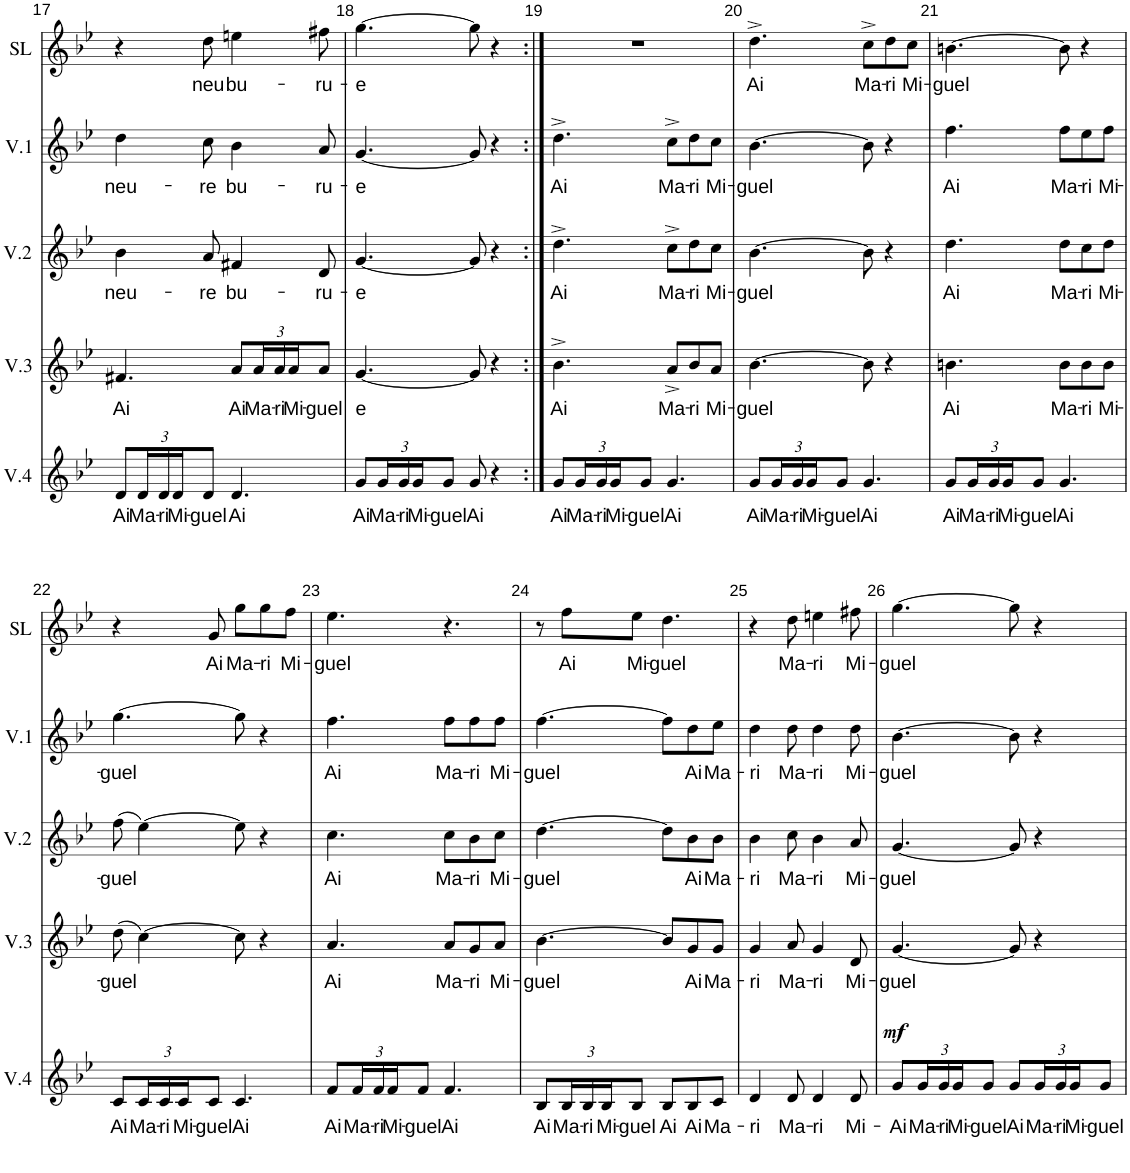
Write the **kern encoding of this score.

**kern	**text	**dynam	**kern	**text	**kern	**text	**kern	**text	**kern	**text
*part5	*part5	*part5	*part4	*part4	*part3	*part3	*part2	*part2	*part1	*part1
*staff5	*staff5	*staff5	*staff4	*staff4	*staff3	*staff3	*staff2	*staff2	*staff1	*staff1
*I"Voix 4	*	*	*I"Voix 3	*	*I"Voix 2	*	*I"Voix 1	*	*I"Solo	*
*I'V.4	*	*	*I'V.3	*	*I'V.2	*	*I'V.1	*	*I'SL	*
!!LO:PB:g=z
*clefG2	*	*	*clefG2	*	*clefG2	*	*clefG2	*	*clefG2	*
*k[b-e-]	*	*	*k[b-e-]	*	*k[b-e-]	*	*k[b-e-]	*	*k[b-e-]	*
*M6/8	*	*	*M6/8	*	*M6/8	*	*M6/8	*	*M6/8	*
=17	=17	=17	=17	=17	=17	=17	=17	=17	=17	=17
!	!LO:LY:b	!	!	!LO:LY:b	!	!LO:LY:b	!	!LO:LY:b	!	!
8d/L	Ai	.	4.f#X/	Ai	4b-\	neu-	4dd\	neu-	4r	.
*Xbrackettup	*	*	*	*	*	*	*	*	*	*
!	!LO:LY:b	!	!	!	!	!	!	!	!	!
24d/L	Ma-	.	.	.	.	.	.	.	.	.
!	!LO:LY:b	!	!	!	!	!	!	!	!	!
24d/	-ri	.	.	.	.	.	.	.	.	.
!	!LO:LY:b	!	!	!	!	!	!	!	!	!
24d/J	Mi-	.	.	.	.	.	.	.	.	.
!	!LO:LY:b	!	!	!	!	!LO:LY:b	!	!LO:LY:b	!	!LO:LY:b
8d/J	-guel	.	.	.	8a/	-re	8cc\	-re	8dd\	neu
!	!LO:LY:b	!	!	!LO:LY:b	!	!LO:LY:b	!	!LO:LY:b	!	!LO:LY:b
4.d/	Ai	.	8a/L	Ai	4f#X/	bu-	4b-\	bu-	4een\	bu-
*	*	*	*Xbrackettup	*	*	*	*	*	*	*
!	!	!	!	!LO:LY:b	!	!	!	!	!	!
.	.	.	24a/L	Ma-	.	.	.	.	.	.
!	!	!	!	!LO:LY:b	!	!	!	!	!	!
.	.	.	24a/	-ri	.	.	.	.	.	.
!	!	!	!	!LO:LY:b	!	!	!	!	!	!
.	.	.	24a/J	Mi-	.	.	.	.	.	.
!	!	!	!	!LO:LY:b	!	!LO:LY:b	!	!LO:LY:b	!	!LO:LY:b
.	.	.	8a/J	-guel	8d/	-ru-	8a/	-ru-	8ff#X\	-ru-
=18	=18	=18	=18	=18	=18	=18	=18	=18	=18	=18
!	!LO:LY:b	!	!	!LO:LY:b	!	!LO:LY:b	!	!LO:LY:b	!	!LO:LY:b
8g/L	Ai	.	[4.g/	-e	[4.g/	-e	[4.g/	-e	[4.gg\	-e
!	!LO:LY:b	!	!	!	!	!	!	!	!	!
24g/L	Ma-	.	.	.	.	.	.	.	.	.
!	!LO:LY:b	!	!	!	!	!	!	!	!	!
24g/	-ri	.	.	.	.	.	.	.	.	.
!	!LO:LY:b	!	!	!	!	!	!	!	!	!
24g/J	Mi-	.	.	.	.	.	.	.	.	.
!	!LO:LY:b	!	!	!	!	!	!	!	!	!
8g/J	-guel	.	.	.	.	.	.	.	.	.
!	!LO:LY:b	!	!	!	!	!	!	!	!	!
8g/	Ai	.	8g/]	.	8g/]	.	8g/]	.	8gg\]	.
4r	.	.	4r	.	4r	.	4r	.	4r	.
=19:|!	=19:|!	=19:|!	=19:|!	=19:|!	=19:|!	=19:|!	=19:|!	=19:|!	=19:|!	=19:|!
!	!LO:LY:b	!	!	!LO:LY:b	!	!LO:LY:b	!	!LO:LY:b	!	!
8g/L	Ai	.	4.b-^\	Ai	4.dd^\	Ai	4.dd^\	Ai	2.r	.
!	!LO:LY:b	!	!	!	!	!	!	!	!	!
24g/L	Ma-	.	.	.	.	.	.	.	.	.
!	!LO:LY:b	!	!	!	!	!	!	!	!	!
24g/	-ri	.	.	.	.	.	.	.	.	.
!	!LO:LY:b	!	!	!	!	!	!	!	!	!
24g/J	Mi-	.	.	.	.	.	.	.	.	.
!	!LO:LY:b	!	!	!	!	!	!	!	!	!
8g/J	-guel	.	.	.	.	.	.	.	.	.
!	!LO:LY:b	!	!	!LO:LY:b	!	!LO:LY:b	!	!LO:LY:b	!	!
4.g/	Ai	.	8a^/L	Ma-	8cc^\L	Ma-	8cc^\L	Ma-	.	.
!	!	!	!	!LO:LY:b	!	!LO:LY:b	!	!LO:LY:b	!	!
.	.	.	8b-/	-ri	8dd\	-ri	8dd\	-ri	.	.
!	!	!	!	!LO:LY:b	!	!LO:LY:b	!	!LO:LY:b	!	!
.	.	.	8a/J	Mi-	8cc\J	Mi-	8cc\J	Mi-	.	.
=20	=20	=20	=20	=20	=20	=20	=20	=20	=20	=20
!	!LO:LY:b	!	!	!LO:LY:b	!	!LO:LY:b	!	!LO:LY:b	!	!LO:LY:b
8g/L	Ai	.	[4.b-\	-guel	[4.b-\	-guel	[4.b-\	-guel	4.dd^\	Ai
!	!LO:LY:b	!	!	!	!	!	!	!	!	!
24g/L	Ma-	.	.	.	.	.	.	.	.	.
!	!LO:LY:b	!	!	!	!	!	!	!	!	!
24g/	-ri	.	.	.	.	.	.	.	.	.
!	!LO:LY:b	!	!	!	!	!	!	!	!	!
24g/J	Mi-	.	.	.	.	.	.	.	.	.
!	!LO:LY:b	!	!	!	!	!	!	!	!	!
8g/J	-guel	.	.	.	.	.	.	.	.	.
!	!LO:LY:b	!	!	!	!	!	!	!	!	!LO:LY:b
4.g/	Ai	.	8b-\]	.	8b-\]	.	8b-\]	.	8cc^\L	Ma-
!	!	!	!	!	!	!	!	!	!	!LO:LY:b
.	.	.	4r	.	4r	.	4r	.	8dd\	-ri
!	!	!	!	!	!	!	!	!	!	!LO:LY:b
.	.	.	.	.	.	.	.	.	8cc\J	Mi-
=21	=21	=21	=21	=21	=21	=21	=21	=21	=21	=21
!	!LO:LY:b	!	!	!LO:LY:b	!	!LO:LY:b	!	!LO:LY:b	!	!LO:LY:b
8g/L	Ai	.	4.bn\	Ai	4.dd\	Ai	4.ff\	Ai	[4.bn\	-guel
!	!LO:LY:b	!	!	!	!	!	!	!	!	!
24g/L	Ma-	.	.	.	.	.	.	.	.	.
!	!LO:LY:b	!	!	!	!	!	!	!	!	!
24g/	-ri	.	.	.	.	.	.	.	.	.
!	!LO:LY:b	!	!	!	!	!	!	!	!	!
24g/J	Mi-	.	.	.	.	.	.	.	.	.
!	!LO:LY:b	!	!	!	!	!	!	!	!	!
8g/J	-guel	.	.	.	.	.	.	.	.	.
!	!LO:LY:b	!	!	!LO:LY:b	!	!LO:LY:b	!	!LO:LY:b	!	!
4.g/	Ai	.	8b\L	Ma-	8dd\L	Ma-	8ff\L	Ma-	8b\]	.
!	!	!	!	!LO:LY:b	!	!LO:LY:b	!	!LO:LY:b	!	!
.	.	.	8b\	-ri	8cc\	-ri	8ee-\	-ri	4r	.
!	!	!	!	!LO:LY:b	!	!LO:LY:b	!	!LO:LY:b	!	!
.	.	.	8b\J	Mi-	8dd\J	Mi-	8ff\J	Mi-	.	.
!!LO:LB:g=z
=22	=22	=22	=22	=22	=22	=22	=22	=22	=22	=22
!	!LO:LY:b	!	!	!LO:LY:b	!	!LO:LY:b	!	!LO:LY:b	!	!
8c/L	Ai	.	(8dd\	-guel	(8ff\	-guel	[4.gg\	-guel	4r	.
!	!LO:LY:b	!	!	!	!	!	!	!	!	!
24c/L	Ma-	.	[4cc\)	.	[4ee-\)	.	.	.	.	.
!	!LO:LY:b	!	!	!	!	!	!	!	!	!
24c/	-ri	.	.	.	.	.	.	.	.	.
!	!LO:LY:b	!	!	!	!	!	!	!	!	!
24c/J	Mi-	.	.	.	.	.	.	.	.	.
!	!LO:LY:b	!	!	!	!	!	!	!	!	!LO:LY:b
8c/J	-guel	.	.	.	.	.	.	.	8g/	Ai
!	!LO:LY:b	!	!	!	!	!	!	!	!	!LO:LY:b
4.c/	Ai	.	8cc\]	.	8ee-\]	.	8gg\]	.	8gg\L	Ma-
!	!	!	!	!	!	!	!	!	!	!LO:LY:b
.	.	.	4r	.	4r	.	4r	.	8gg\	-ri
!	!	!	!	!	!	!	!	!	!	!LO:LY:b
.	.	.	.	.	.	.	.	.	8ff\J	Mi-
=23	=23	=23	=23	=23	=23	=23	=23	=23	=23	=23
!	!LO:LY:b	!	!	!LO:LY:b	!	!LO:LY:b	!	!LO:LY:b	!	!LO:LY:b
8f/L	Ai	.	4.a/	Ai	4.cc\	Ai	4.ff\	Ai	4.ee-\	-guel
!	!LO:LY:b	!	!	!	!	!	!	!	!	!
24f/L	Ma-	.	.	.	.	.	.	.	.	.
!	!LO:LY:b	!	!	!	!	!	!	!	!	!
24f/	-ri	.	.	.	.	.	.	.	.	.
!	!LO:LY:b	!	!	!	!	!	!	!	!	!
24f/J	Mi-	.	.	.	.	.	.	.	.	.
!	!LO:LY:b	!	!	!	!	!	!	!	!	!
8f/J	guel	.	.	.	.	.	.	.	.	.
!	!LO:LY:b	!	!	!LO:LY:b	!	!LO:LY:b	!	!LO:LY:b	!	!
4.f/	Ai	.	8a/L	Ma-	8cc\L	Ma-	8ff\L	Ma-	4.r	.
!	!	!	!	!LO:LY:b	!	!LO:LY:b	!	!LO:LY:b	!	!
.	.	.	8g/	-ri	8b-\	-ri	8ff\	-ri	.	.
!	!	!	!	!LO:LY:b	!	!LO:LY:b	!	!LO:LY:b	!	!
.	.	.	8a/J	Mi-	8cc\J	Mi-	8ff\J	Mi-	.	.
=24	=24	=24	=24	=24	=24	=24	=24	=24	=24	=24
!	!LO:LY:b	!	!	!LO:LY:b	!	!LO:LY:b	!	!LO:LY:b	!	!
8B-/L	Ai	.	[4.b-\	-guel	[4.dd\	-guel	[4.ff\	-guel	8r	.
!	!LO:LY:b	!	!	!	!	!	!	!	!	!LO:LY:b
24B-/L	Ma-	.	.	.	.	.	.	.	8ff\L	Ai
!	!LO:LY:b	!	!	!	!	!	!	!	!	!
24B-/	-ri	.	.	.	.	.	.	.	.	.
!	!LO:LY:b	!	!	!	!	!	!	!	!	!
24B-/J	Mi-	.	.	.	.	.	.	.	.	.
!	!LO:LY:b	!	!	!	!	!	!	!	!	!LO:LY:b
8B-/J	-guel	.	.	.	.	.	.	.	8ee-\J	Mi-
!	!LO:LY:b	!	!	!	!	!	!	!	!	!LO:LY:b
8B-/L	Ai	.	8b-/L]	.	8dd\L]	.	8ff\L]	.	4.dd\	-guel
!	!LO:LY:b	!	!	!LO:LY:b	!	!LO:LY:b	!	!LO:LY:b	!	!
8B-/	Ai	.	8g/	Ai	8b-\	Ai	8dd\	Ai	.	.
!	!LO:LY:b	!	!	!LO:LY:b	!	!LO:LY:b	!	!LO:LY:b	!	!
8c/J	Ma-	.	8g/J	Ma-	8b-\J	Ma-	8ee-\J	Ma-	.	.
=25	=25	=25	=25	=25	=25	=25	=25	=25	=25	=25
!	!LO:LY:b	!	!	!LO:LY:b	!	!LO:LY:b	!	!LO:LY:b	!	!
4d/	-ri	.	4g/	-ri	4b-\	-ri	4dd\	-ri	4r	.
!	!LO:LY:b	!	!	!LO:LY:b	!	!LO:LY:b	!	!LO:LY:b	!	!LO:LY:b
8d/	Ma-	.	8a/	Ma-	8cc\	Ma-	8dd\	Ma-	8dd\	Ma-
!	!LO:LY:b	!	!	!LO:LY:b	!	!LO:LY:b	!	!LO:LY:b	!	!LO:LY:b
4d/	-ri	.	4g/	-ri	4b-\	-ri	4dd\	-ri	4een\	-ri
!	!LO:LY:b	!	!	!LO:LY:b	!	!LO:LY:b	!	!LO:LY:b	!	!LO:LY:b
8d/	Mi-	.	8d/	Mi-	8a/	Mi-	8dd\	Mi-	8ff#X\	Mi-
=26	=26	=26	=26	=26	=26	=26	=26	=26	=26	=26
!	!LO:LY:b	!LO:DY:a	!	!LO:LY:b	!	!LO:LY:b	!	!LO:LY:b	!	!LO:LY:b
8g/L	Ai	mf	[4.g/	-guel	[4.g/	-guel	[4.b-\	-guel	[4.gg\	-guel
!	!LO:LY:b	!	!	!	!	!	!	!	!	!
24g/L	Ma-	.	.	.	.	.	.	.	.	.
!	!LO:LY:b	!	!	!	!	!	!	!	!	!
24g/	-ri	.	.	.	.	.	.	.	.	.
!	!LO:LY:b	!	!	!	!	!	!	!	!	!
24g/J	Mi-	.	.	.	.	.	.	.	.	.
!	!LO:LY:b	!	!	!	!	!	!	!	!	!
8g/J	-guel	.	.	.	.	.	.	.	.	.
!	!LO:LY:b	!	!	!	!	!	!	!	!	!
8g/L	Ai	.	8g/]	.	8g/]	.	8b-\]	.	8gg\]	.
!	!LO:LY:b	!	!	!	!	!	!	!	!	!
24g/L	Ma-	.	4r	.	4r	.	4r	.	4r	.
!	!LO:LY:b	!	!	!	!	!	!	!	!	!
24g/	-ri	.	.	.	.	.	.	.	.	.
!	!LO:LY:b	!	!	!	!	!	!	!	!	!
24g/J	Mi-	.	.	.	.	.	.	.	.	.
!	!LO:LY:b	!	!	!	!	!	!	!	!	!
8g/J	-guel	.	.	.	.	.	.	.	.	.
=	=	=	=	=	=	=	=	=	=	=
*-	*-	*-	*-	*-	*-	*-	*-	*-	*-	*-
